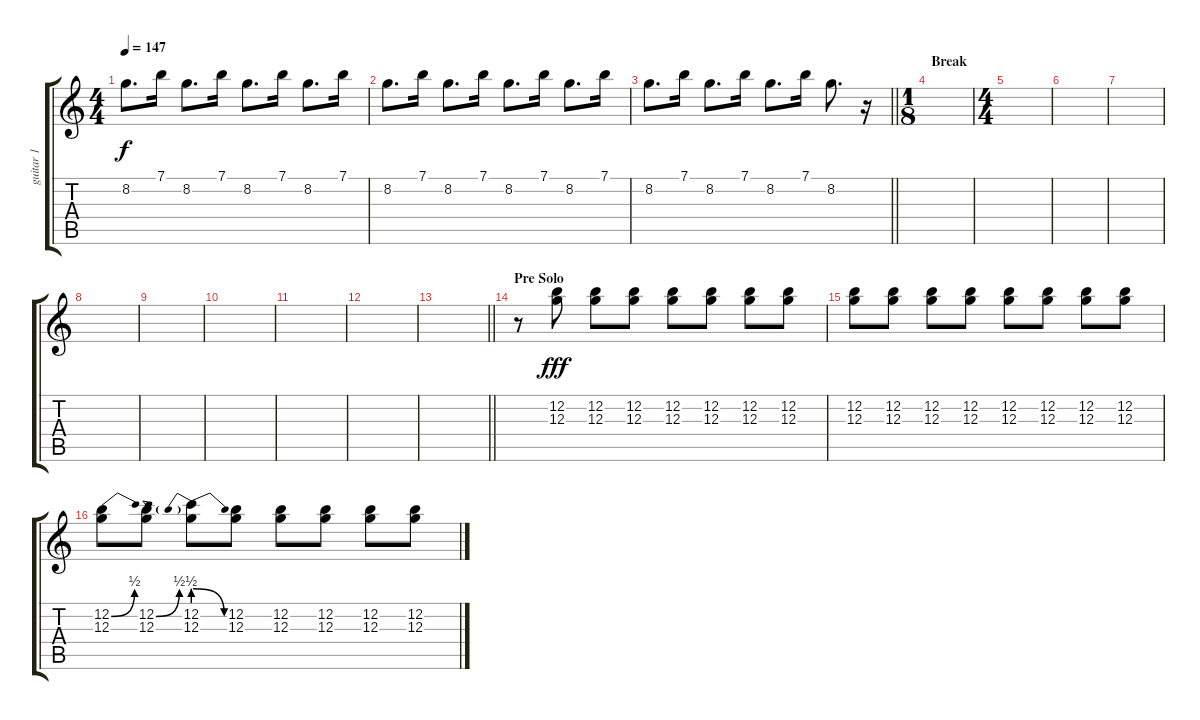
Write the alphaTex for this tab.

\track ("guitar 1" "guitar 1") {instrument distortionguitar}
\staff {score tabs}
\tuning (E4 B3 G3 D3 A2 E2) {hide}
\ts (4 4)
\tempo 147
\clef g2
\ks c
8.2.8{d dy f} 7.1.16 8.2.8{d} 7.1.16 8.2.8{d} 7.1.16 8.2.8{d} 7.1.16 |
8.2.8{d} 7.1.16 8.2.8{d} 7.1.16 8.2.8{d} 7.1.16 8.2.8{d} 7.1.16 |
\barLineRight lightlight
8.2.8{d} 7.1.16 8.2.8{d} 7.1.16 8.2.8{d} 7.1.16 8.2.8{d} r.16 |
\ts (1 8)
\section ("" "Break")
|
\ts (4 4)
|
|
|
|
|
|
|
|
\barLineRight lightlight
|
\section ("" "Pre Solo")
r.8 (12.2 12.3).8{dy fff} (12.2 12.3).8 (12.2 12.3).8 (12.2 12.3).8 (12.2 12.3).8 (12.2 12.3).8 (12.2 12.3).8 |
(12.2 12.3).8 (12.2 12.3).8 (12.2 12.3).8 (12.2 12.3).8 (12.2 12.3).8 (12.2 12.3).8 (12.2 12.3).8 (12.2 12.3).8 |
(12.2{be (bend 0 0 60 2)} 12.3).8 (12.2{be (bend 0 0 60 2)} 12.3).8 (12.2{be (prebendrelease 0 2 60 0)} 12.3).8 (12.2 12.3).8 (12.2 12.3).8 (12.2 12.3).8 (12.2 12.3).8 (12.2 12.3).8
